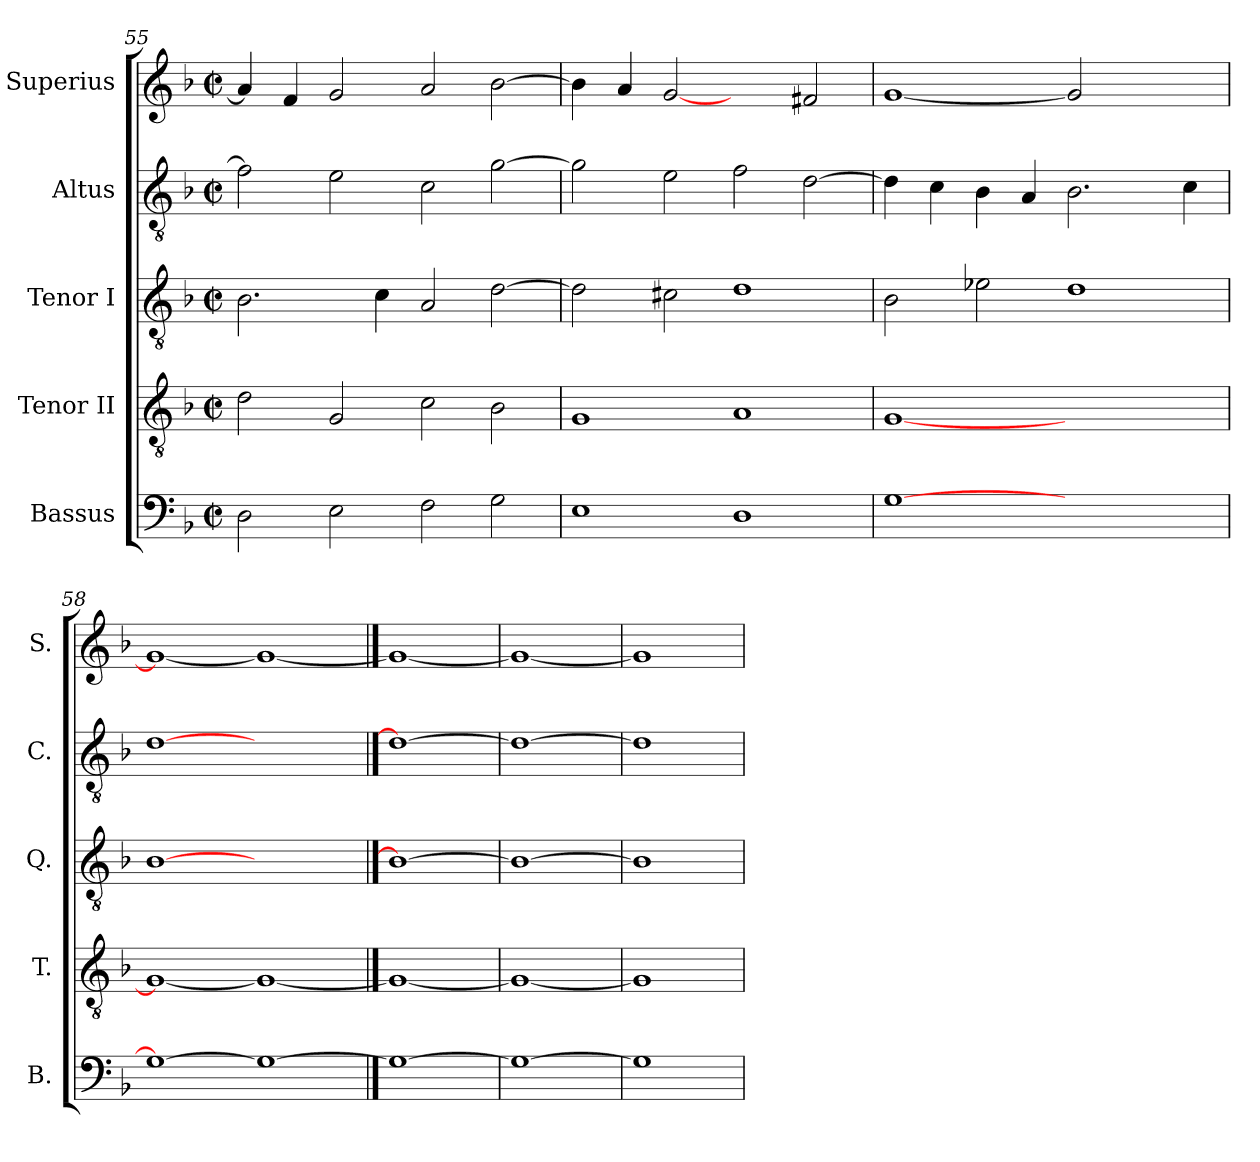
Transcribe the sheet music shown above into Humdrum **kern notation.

**kern	**kern	**kern	**kern	**kern
*part5	*part4	*part3	*part2	*part1
*staff5	*staff4	*staff3	*staff2	*staff1
*I"Bassus	*I"Tenor II	*I"Tenor I	*I"Altus	*I"Superius
*I'B.	*I'T.	*I'Q.	*I'C.	*I'S.
!!LO:LB:g=z
*clefF4	*clefGv2	*clefGv2	*clefGv2	*clefG2
*	*ITrd7c12	*ITrd7c12	*ITrd7c12	*
*k[b-]	*k[b-]	*k[b-]	*k[b-]	*k[b-]
*F:	*F:	*F:	*F:	*F:
*M2/2	*M2/2	*M2/2	*M2/2	*M2/2
*met(c|)	*met(c|)	*met(c|)	*met(c|)	*met(c|)
=55	=55	=55	=55	=55
2Di\	2Di\	2.BB-i\	2Fi\]	4ai/]
.	.	.	.	4fi/
2Ei\	2GGi/	.	2Ei\	2gi/
.	.	4Ci\	.	.
2Fi\	2Ci\	2AAi/	2Ci\	2ai/
2Gi\	2BB-i\	[>2Di\	[>2Gi\	[>2b-i\
=56	=56	=56	=56	=56
1Ei	1GGi	2Di\]	2Gi\]	4b-i\]
.	.	.	.	4ai/
.	.	2C#Xi\	2Ei\	[2gi
1Di	1AAi	1Di	2Fi\	2ryy
.	.	.	[>2Di\	2f#Xi/
=57	=57	=57	=57	=57
[>1Gi	[<1GGi	2BB-i\	4Di\]	[<1gi
.	.	.	4Ci\	.
.	.	2E-Xi\	4BB-i\	.
.	.	.	4AAi/	.
1ryy	1ryy	1Di	2.BB-i\	2gi]
.	.	.	.	2ryy
.	.	.	4Ci\	.
=58	=58	=58	=58	=58
1Gi_>	1GGi_<	[1BB-i	[1Di	1gi_<
1Gi_	1GGi_	1ryy	1ryy	1gi_
==59	==59	==59	==59	==59
1Gi_	1GGi_	1BB-i_	1Di_	1gi_
=60	=60	=60	=60	=60
1Gi_	1GGi_	1BB-i_	1Di_	1gi_
=61	=61	=61	=61	=61
1Gi]	1GGi]	1BB-i]	1Di]	1gi]
=	=	=	=	=
*-	*-	*-	*-	*-
